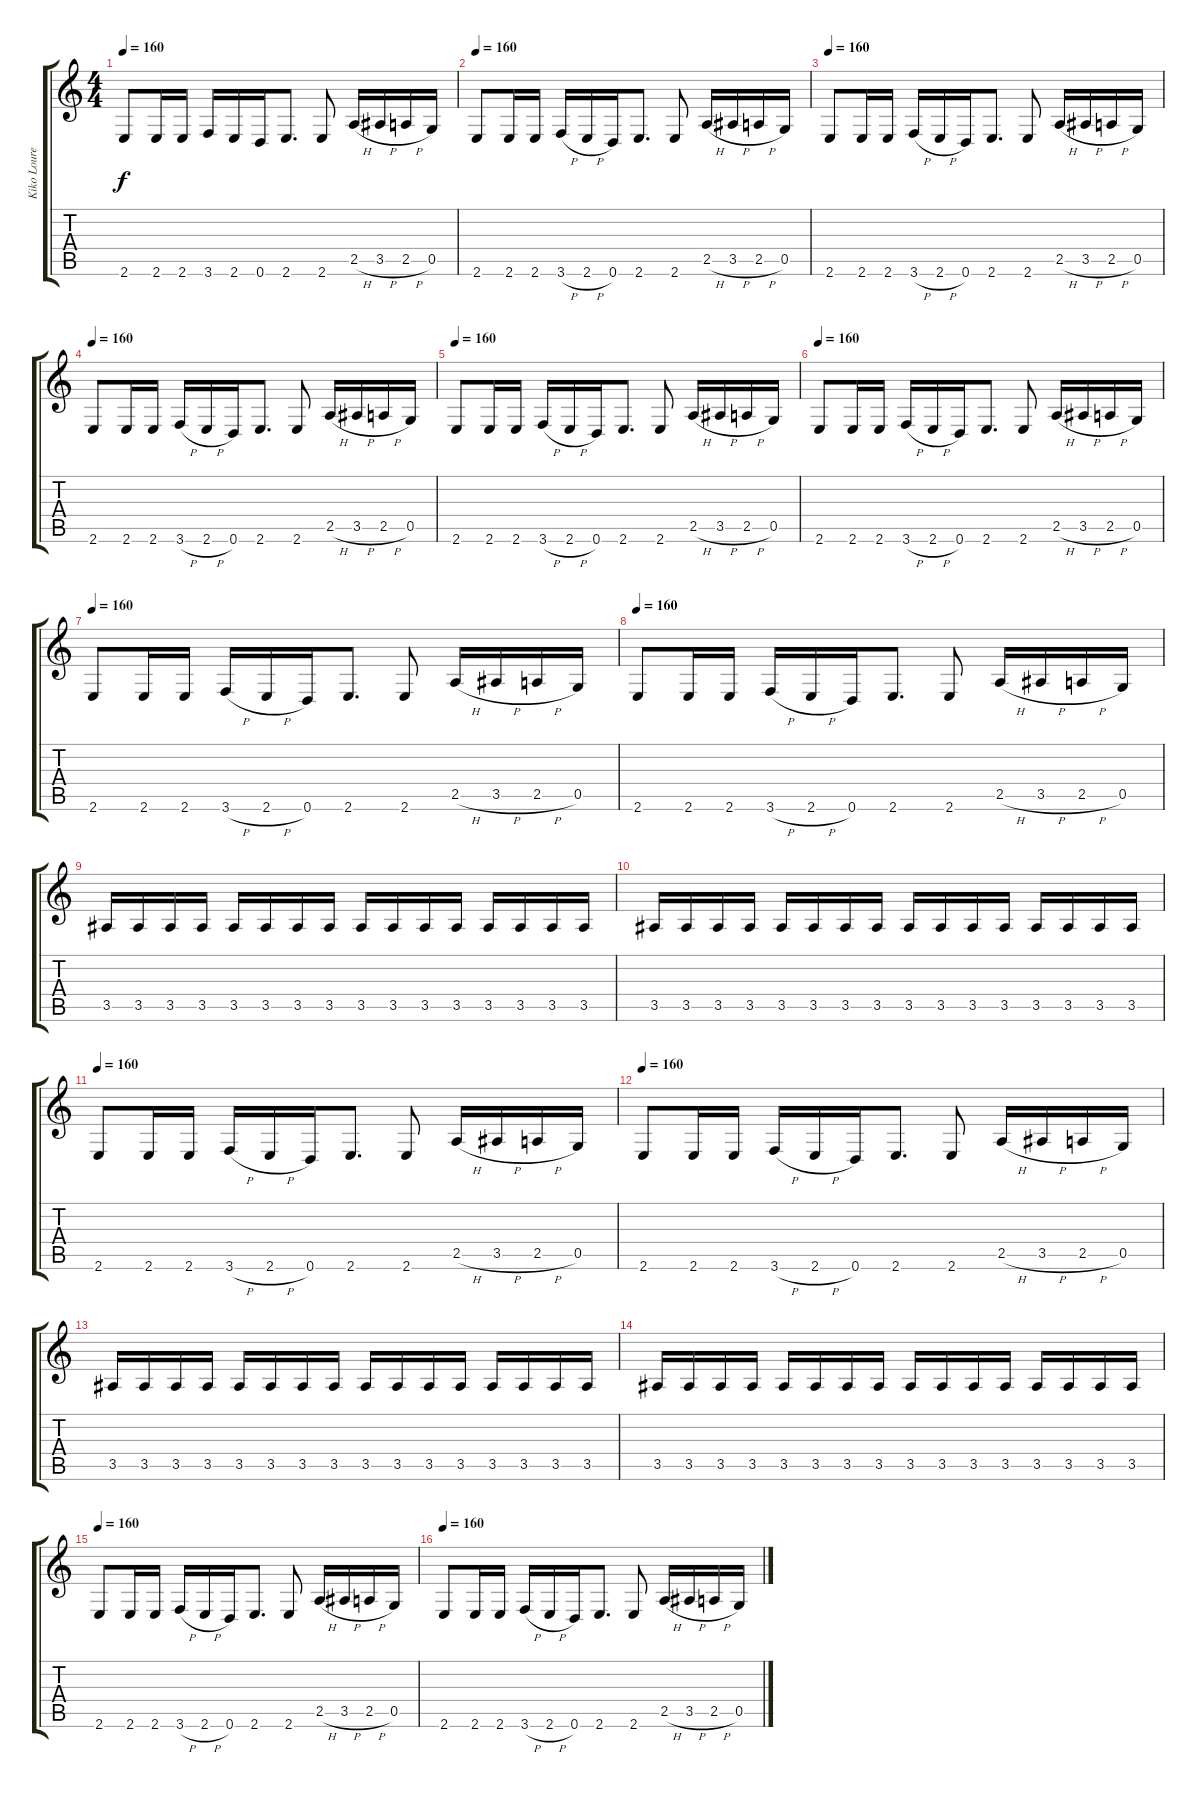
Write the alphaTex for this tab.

\track ("Kiko Loureiro" "Kiko Loure") {instrument distortionguitar}
\staff {score tabs}
\tuning (D4 A3 F3 C3 G2 D2) {hide}
\ts (4 4)
\tempo 160
\clef g2
\ks c
2.6.8{dy f} 2.6.16 2.6.16 3.6.16 2.6.16 0.6.16 2.6.8{d} 2.6.8 2.5{h}.16 3.5{h}.16 2.5{h}.16 0.5.16 |
\tempo 160
2.6.8 2.6.16 2.6.16 3.6{h}.16 2.6{h}.16 0.6.16 2.6.8{d} 2.6.8 2.5{h}.16 3.5{h}.16 2.5{h}.16 0.5.16 |
\tempo 160
2.6.8 2.6.16 2.6.16 3.6{h}.16 2.6{h}.16 0.6.16 2.6.8{d} 2.6.8 2.5{h}.16 3.5{h}.16 2.5{h}.16 0.5.16 |
\tempo 160
2.6.8 2.6.16 2.6.16 3.6{h}.16 2.6{h}.16 0.6.16 2.6.8{d} 2.6.8 2.5{h}.16 3.5{h}.16 2.5{h}.16 0.5.16 |
\tempo 160
2.6.8 2.6.16 2.6.16 3.6{h}.16 2.6{h}.16 0.6.16 2.6.8{d} 2.6.8 2.5{h}.16 3.5{h}.16 2.5{h}.16 0.5.16 |
\tempo 160
2.6.8 2.6.16 2.6.16 3.6{h}.16 2.6{h}.16 0.6.16 2.6.8{d} 2.6.8 2.5{h}.16 3.5{h}.16 2.5{h}.16 0.5.16 |
\tempo 160
2.6.8 2.6.16 2.6.16 3.6{h}.16 2.6{h}.16 0.6.16 2.6.8{d} 2.6.8 2.5{h}.16 3.5{h}.16 2.5{h}.16 0.5.16 |
\tempo 160
2.6.8 2.6.16 2.6.16 3.6{h}.16 2.6{h}.16 0.6.16 2.6.8{d} 2.6.8 2.5{h}.16 3.5{h}.16 2.5{h}.16 0.5.16 |
3.5.16 3.5.16 3.5.16 3.5.16 3.5.16 3.5.16 3.5.16 3.5.16 3.5.16 3.5.16 3.5.16 3.5.16 3.5.16 3.5.16 3.5.16 3.5.16 |
3.5.16 3.5.16 3.5.16 3.5.16 3.5.16 3.5.16 3.5.16 3.5.16 3.5.16 3.5.16 3.5.16 3.5.16 3.5.16 3.5.16 3.5.16 3.5.16 |
\tempo 160
2.6.8 2.6.16 2.6.16 3.6{h}.16 2.6{h}.16 0.6.16 2.6.8{d} 2.6.8 2.5{h}.16 3.5{h}.16 2.5{h}.16 0.5.16 |
\tempo 160
2.6.8 2.6.16 2.6.16 3.6{h}.16 2.6{h}.16 0.6.16 2.6.8{d} 2.6.8 2.5{h}.16 3.5{h}.16 2.5{h}.16 0.5.16 |
3.5.16 3.5.16 3.5.16 3.5.16 3.5.16 3.5.16 3.5.16 3.5.16 3.5.16 3.5.16 3.5.16 3.5.16 3.5.16 3.5.16 3.5.16 3.5.16 |
3.5.16 3.5.16 3.5.16 3.5.16 3.5.16 3.5.16 3.5.16 3.5.16 3.5.16 3.5.16 3.5.16 3.5.16 3.5.16 3.5.16 3.5.16 3.5.16 |
\tempo 160
2.6.8 2.6.16 2.6.16 3.6{h}.16 2.6{h}.16 0.6.16 2.6.8{d} 2.6.8 2.5{h}.16 3.5{h}.16 2.5{h}.16 0.5.16 |
\tempo 160
2.6.8 2.6.16 2.6.16 3.6{h}.16 2.6{h}.16 0.6.16 2.6.8{d} 2.6.8 2.5{h}.16 3.5{h}.16 2.5{h}.16 0.5.16
